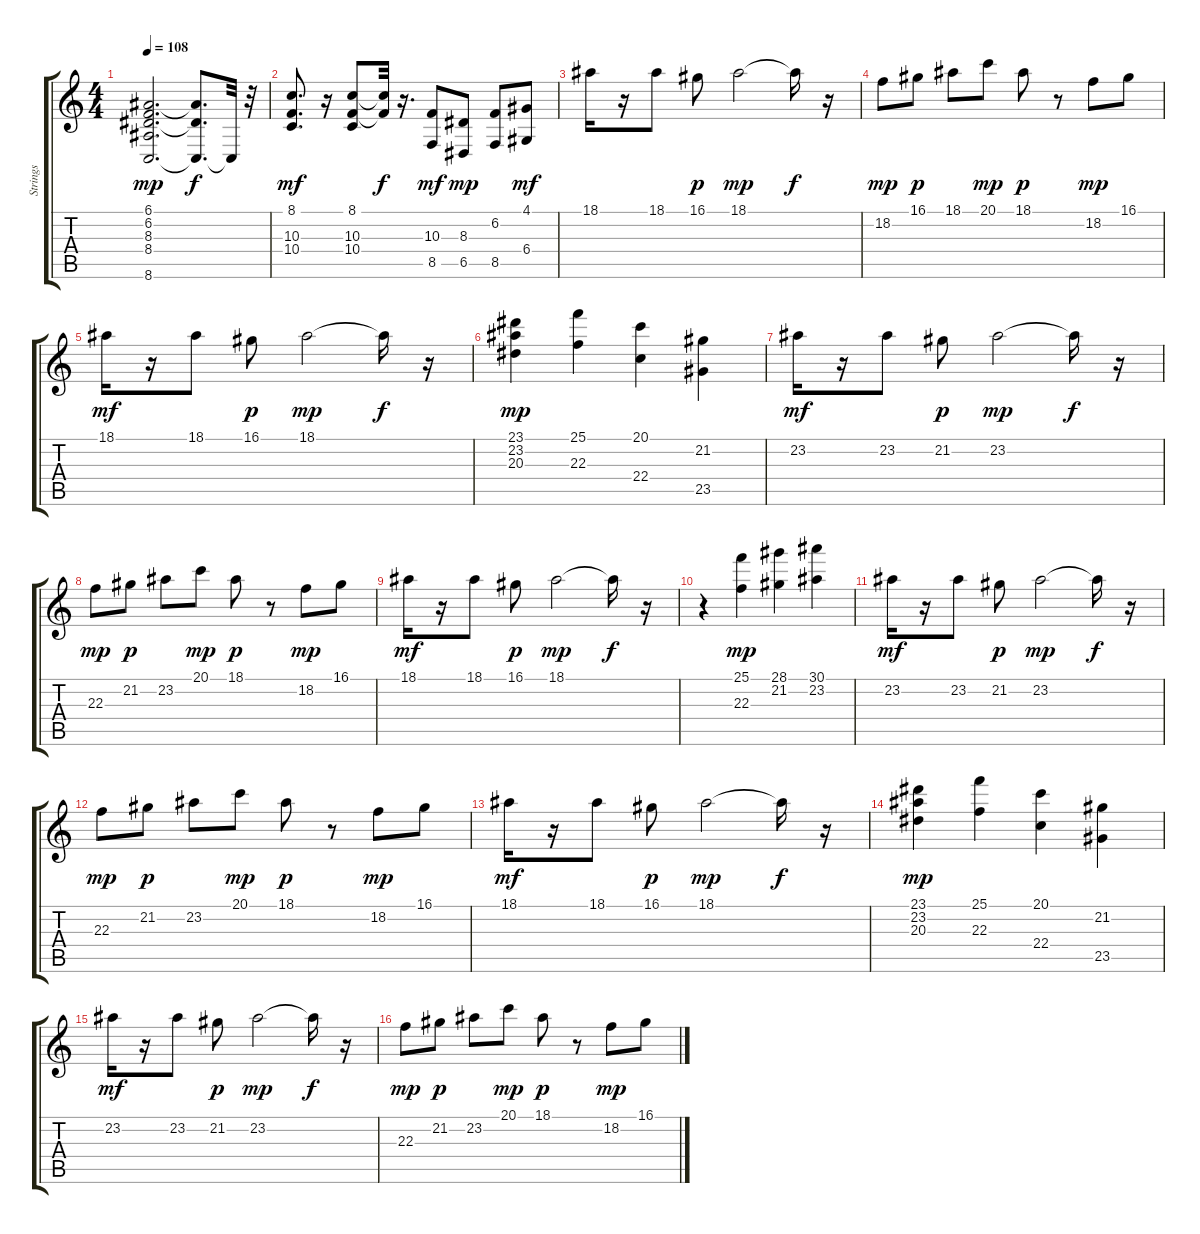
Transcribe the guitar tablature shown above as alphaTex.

\track ("Strings" "Strings") {instrument stringensemble1}
\staff {score tabs}
\tuning (E4 B3 G3 D3 A2 E2) {hide}
\ts (4 4)
\tempo 108
\clef g2
\ks c
(6.1 6.2 8.3 8.4 8.6).2{d dy mp} (6.1{t} 8.3{t} 8.6{t}).8{d dy f} 8.6{t}.32 r.32 |
(8.1 10.3 10.4).8{d dy mf} r.16 (8.1 10.3 10.4).8 (8.1{t} 10.3{t}).32{dy f} r.16{d} (10.3 8.5).8{dy mf} (8.3 6.5).8{dy mp} (6.2 8.5).8 (4.1 6.4).8{dy mf} |
18.1.16 r.16 18.1.8 16.1.8{dy p} 18.1.2{dy mp} 18.1{t}.16{dy f} r.16 |
18.2.8{dy mp} 16.1.8{dy p} 18.1.8 20.1.8{dy mp} 18.1.8{dy p} r.8 18.2.8{dy mp} 16.1.8 |
18.1.16{dy mf} r.16 18.1.8 16.1.8{dy p} 18.1.2{dy mp} 18.1{t}.16{dy f} r.16 |
(23.1 23.2 20.3).4{dy mp} (25.1 22.3).4 (20.1 22.4).4 (21.2 23.5).4 |
23.2.16{dy mf} r.16 23.2.8 21.2.8{dy p} 23.2.2{dy mp} 23.2{t}.16{dy f} r.16 |
22.3.8{dy mp} 21.2.8{dy p} 23.2.8 20.1.8{dy mp} 18.1.8{dy p} r.8 18.2.8{dy mp} 16.1.8 |
18.1.16{dy mf} r.16 18.1.8 16.1.8{dy p} 18.1.2{dy mp} 18.1{t}.16{dy f} r.16 |
r.4 (25.1 22.3).4{dy mp} (28.1 21.2).4 (30.1 23.2).4 |
23.2.16{dy mf} r.16 23.2.8 21.2.8{dy p} 23.2.2{dy mp} 23.2{t}.16{dy f} r.16 |
22.3.8{dy mp} 21.2.8{dy p} 23.2.8 20.1.8{dy mp} 18.1.8{dy p} r.8 18.2.8{dy mp} 16.1.8 |
18.1.16{dy mf} r.16 18.1.8 16.1.8{dy p} 18.1.2{dy mp} 18.1{t}.16{dy f} r.16 |
(23.1 23.2 20.3).4{dy mp} (25.1 22.3).4 (20.1 22.4).4 (21.2 23.5).4 |
23.2.16{dy mf} r.16 23.2.8 21.2.8{dy p} 23.2.2{dy mp} 23.2{t}.16{dy f} r.16 |
22.3.8{dy mp} 21.2.8{dy p} 23.2.8 20.1.8{dy mp} 18.1.8{dy p} r.8 18.2.8{dy mp} 16.1.8
